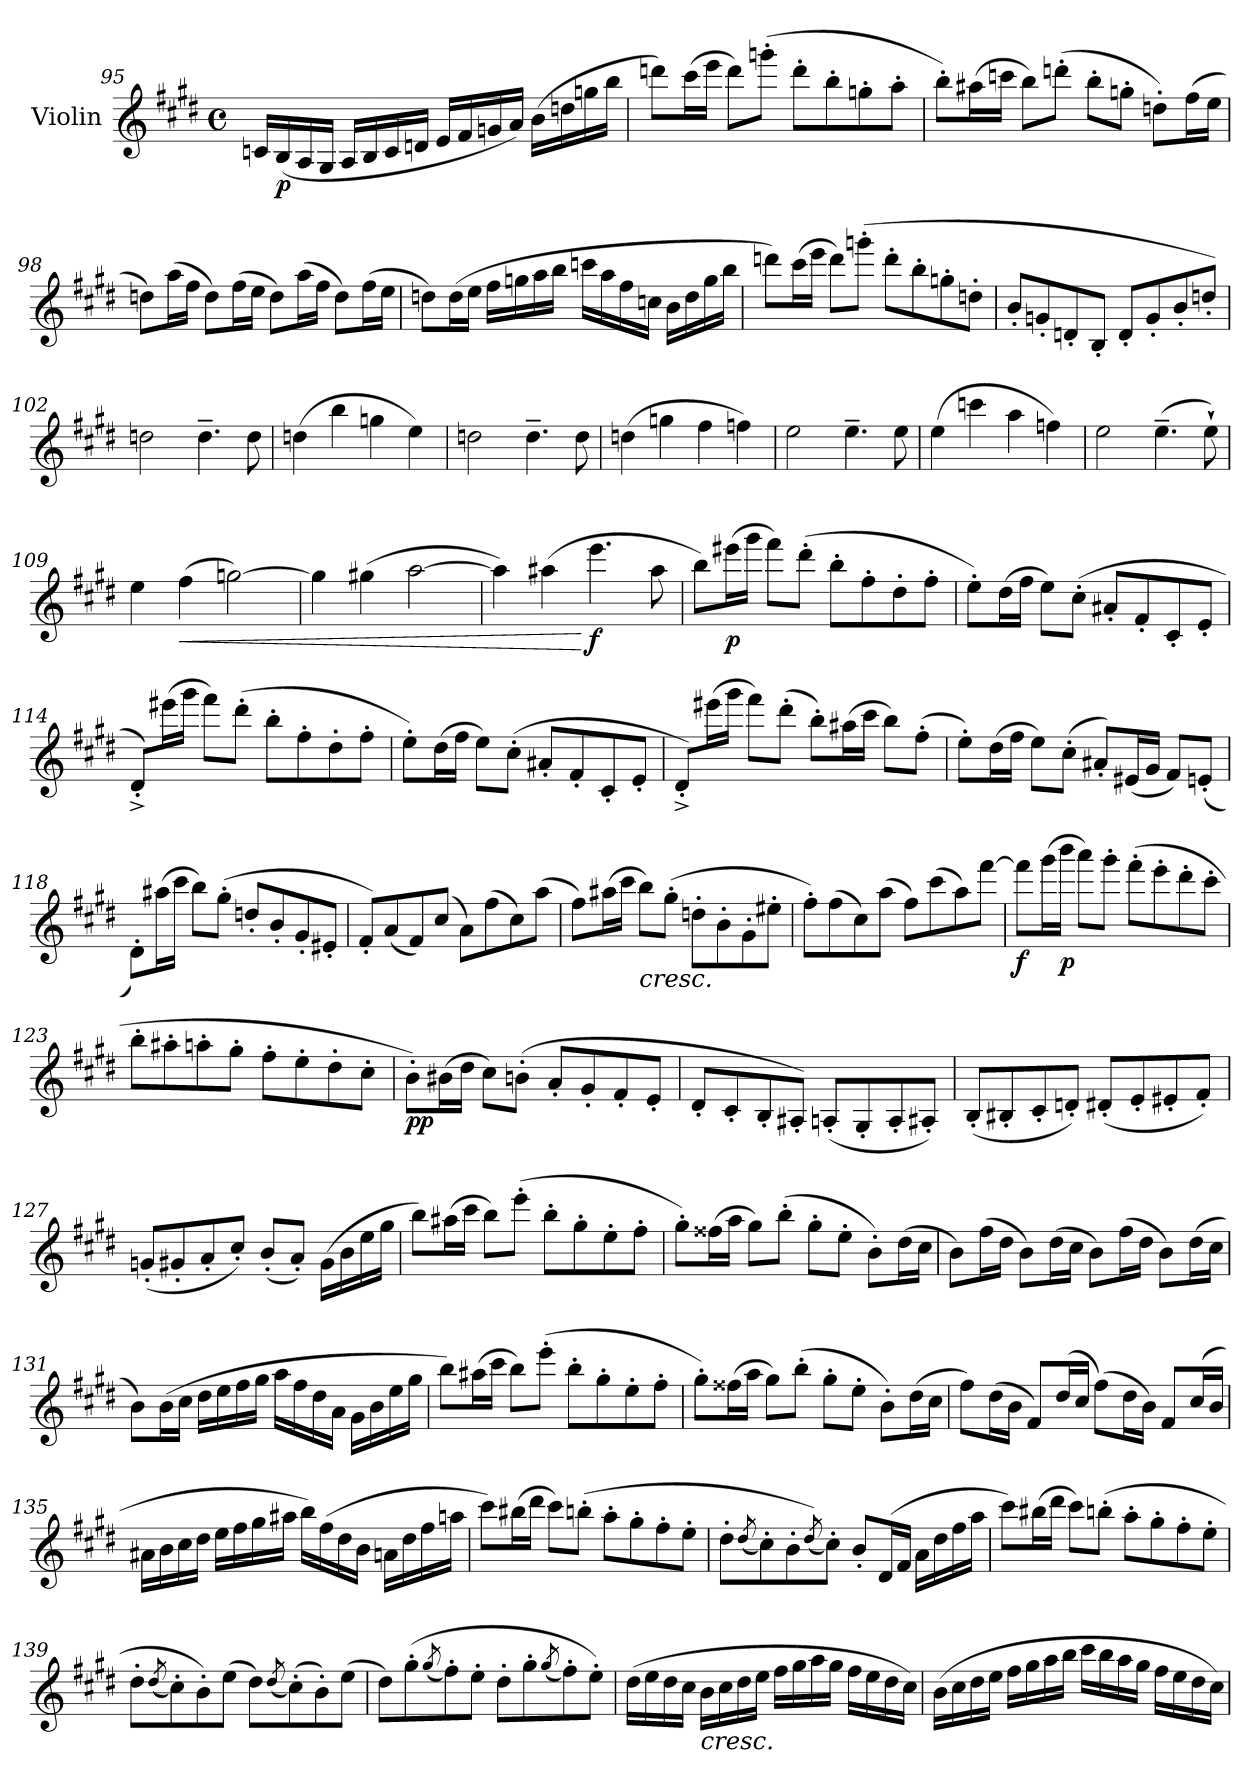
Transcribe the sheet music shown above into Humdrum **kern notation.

**kern	**dynam
*part1	*part1
*staff1	*staff1
*I"Violin	*
*I'Vln.	*
!!LO:LB:g=z
*clefG2	*
*k[f#c#g#d#]	*
*M4/4	*
*met(c)	*
=95	=95
16cn/LL	.
!	!LO:DY:b
(<16B/	p
16A/	.
16G#/JJ	.
16A/LL	.
16B/	.
16c/	.
16dn/JJ	.
16e/LL	.
16f#/	.
16gn/	.
16a/JJ)	.
(>16b\LL	.
16ddn\	.
16ggn\	.
16bb\JJ	.
=96	=96
8dddn\L)	.
(>16ccc#\L	.
16eee\JJ	.
8ddd\L)	.
(>8gggn'\J	.
8ddd'\L	.
8bb'\	.
8ggn'\	.
8aa'\J	.
!!LO:LB:g=z
=97	=97
8bb'\L)	.
(>16aa#X\L	.
16cccn\JJ	.
8bb\L)	.
(>8dddn'\J	.
8bb'\L	.
8ggn'\J	.
8ddn'\L)	.
(>16ff#\L	.
16ee\JJ	.
=98	=98
8ddn\L)	.
(>16aa\L	.
16ff#\JJ	.
8dd\L)	.
(>16ff#\L	.
16ee\JJ	.
8dd\L)	.
(>16aa\L	.
16ff#\JJ	.
8dd\L)	.
(>16ff#\L	.
16ee\JJ	.
=99	=99
8ddn\L)	.
(>16dd\L	.
16ee\JJ	.
16ff#\LL	.
16ggn\	.
16aa\	.
16bb\JJ	.
16cccn\LL	.
16aa\	.
16ff#\	.
16ccn\JJ	.
16b\LL	.
16dd\	.
16gg\	.
16bb\JJ	.
!!LO:LB:g=z
=100	=100
8dddn\L)	.
(>16ccc#\L	.
16eee\JJ	.
8ddd\L)	.
(>8gggn'\J	.
8ddd'\L	.
8bb'\	.
8ggn'\	.
8ddn'\J	.
=101	=101
8b'/L	.
8gn'/	.
8dn'/	.
8B'/J	.
8d'/L	.
8g'/	.
8b'/	.
8ddn'/J)	.
=102	=102
2ddn\	.
4.dd~\	.
8dd\	.
=103	=103
(>4ddn\	.
4bb\	.
4ggn\	.
4ee\)	.
=104	=104
2ddn\	.
4.dd~\	.
8dd\	.
=105	=105
(>4ddn\	.
4ggn\	.
4ff#\	.
4ffn\)	.
!!LO:LB:g=z
=106	=106
2ee\	.
4.ee~\	.
8ee\	.
=107	=107
(>4ee\	.
4cccn\	.
4aa\	.
4ffn\)	.
=108	=108
2ee\	.
(>4.ee~\	.
8ee`\)	.
=109	=109
4ee\	.
!	!LO:HP:b
(>4ff#\	<
[2ggn\)	.
=110	=110
4gg\]	.
(>4gg#X\	.
[2aa\	.
=111	=111
4aa\])	.
(>4aa#X\	.
!	!LO:DY:n=1:b
4.eee\	[ f
8aa#\	.
=112	=112
8bb\L)	.
!	!LO:DY:b
(>16eee#X\L	p
16ggg#\JJ	.
8fff#\L)	.
(>8ddd#'\J	.
8bb'\L	.
8ff#'\	.
8dd#'\	.
8ff#'\J	.
!!LO:PB:g=z
=113	=113
8ee'\L)	.
(>16dd#\L	.
16ff#\JJ	.
8ee\L)	.
(>8cc#'\J	.
8a#X'/L	.
8f#'/	.
8c#'/	.
8e'/J	.
=114	=114
8d#'^/L)	.
(>16eee#X\L	.
16ggg#\JJ	.
8fff#\L)	.
(>8ddd#'\J	.
8bb'\L	.
8ff#'\	.
8dd#'\	.
8ff#'\J	.
=115	=115
8ee'\L)	.
(>16dd#\L	.
16ff#\JJ	.
8ee\L)	.
(>8cc#'\J	.
8a#X'/L	.
8f#'/	.
8c#'/	.
8e'/J	.
=116	=116
8d#'^/L)	.
(>16eee#X\L	.
16ggg#\JJ	.
8fff#\L)	.
(>8ddd#'\J	.
8bb'\L)	.
(>16aa#X\L	.
16ccc#\JJ	.
8bb\L)	.
(>8ff#'\J	.
!!LO:LB:g=z
=117	=117
8ee'\L)	.
(>16dd#\L	.
16ff#\JJ	.
8ee\L)	.
(>8cc#'\J	.
8a#X'/L)	.
(<16e#X/L	.
16g#/JJ	.
8f#/L)	.
(<8en'/J	.
=118	=118
8d#'/L)	.
(>16aa#X\L	.
16ccc#\JJ	.
8bb\L)	.
(>8gg#'\J	.
8ddn'/L	.
8b'/	.
8g#'/	.
8e#X'/J	.
=119	=119
8f#'/L)	.
(<8a/	.
8f#/)	.
(>8cc#/J	.
8a\L)	.
(>8ff#\	.
8cc#\)	.
(>8aa\J	.
=120	=120
8ff#\L)	.
(>16aa#X\L	.
16ccc#\JJ	.
!LO:TX:b:i:t=cresc.	!
8bb\L)	.
(>8gg#'\J	.
8ddn'\L	.
8b'\	.
8g#'\	.
8ee#X'\J	.
!!LO:LB:g=z
=121	=121
8ff#'\L)	.
(>8ff#\	.
8cc#\)	.
(>8aa\J	.
8ff#\L)	.
(>8ccc#\	.
8aa\)	.
[8fff#\J	.
=122	=122
!	!LO:DY:b
8fff#\L]	f
(>16ggg#\L	.
!	!LO:DY:b
16bbb\JJ	p
8aaa\L)	.
8ggg#'\J	.
(>8fff#'\L	.
8eee'\	.
8ddd#'\	.
8ccc#'\J	.
=123	=123
8bb'\L	.
8aa#X'\	.
8aan'\	.
8gg#'\J	.
8ff#'\L	.
8ee'\	.
8dd#'\	.
8cc#'\J	.
=124	=124
!	!LO:DY:b
8b'\L)	pp
(>16b#X\L	.
16dd#\JJ	.
8cc#\L)	.
(>8bn'\J	.
8a'/L	.
8g#'/	.
8f#'/	.
8e'/J	.
!!LO:LB:g=z
=125	=125
8d#'/L	.
8c#'/	.
8B'/	.
8A#X'/J)	.
(<8An'/L	.
8G#'/	.
8A'/	.
8A#X'/J)	.
=126	=126
(<8B'/L	.
8B#X'/	.
8c#'/	.
8dn'/J)	.
(<8d#X'/L	.
8e'/	.
8e#X'/	.
8f#'/J)	.
=127	=127
(<8gn'/L	.
8g#X'/	.
8a'/	.
8cc#'/J)	.
(<8b'/L	.
8a'/J)	.
(>16g#\LL	.
16b\	.
16ee\	.
16gg#\JJ	.
!!LO:LB:g=z
=128	=128
8bb\L)	.
(>16aa#X\L	.
16ccc#\JJ	.
8bb\L)	.
(>8eee'\J	.
8bb'\L	.
8gg#'\	.
8ee'\	.
8ff#'\J	.
=129	=129
8gg#'\L)	.
(>16ff##X\L	.
16aa\JJ	.
8gg#\L)	.
(>8bb'\J	.
8gg#'\L	.
8ee'\J	.
8b'\L)	.
(>16dd#\L	.
16cc#\JJ	.
=130	=130
8b\L)	.
(>16ff#\L	.
16dd#\JJ	.
8b\L)	.
(>16dd#\L	.
16cc#\JJ	.
8b\L)	.
(>16ff#\L	.
16dd#\JJ	.
8b\L)	.
(>16dd#\L	.
16cc#\JJ	.
!!LO:LB:g=z
=131	=131
8b\L)	.
(>16b\L	.
16cc#\JJ	.
16dd#\LL	.
16ee\	.
16ff#\	.
16gg#\JJ	.
16aa\LL	.
16ff#\	.
16dd#\	.
16a\JJ	.
16g#\LL	.
16b\	.
16ee\	.
16gg#\JJ	.
=132	=132
8bb\L)	.
(>16aa#X\L	.
16ccc#\JJ	.
8bb\L)	.
(>8eee'\J	.
8bb'\L	.
8gg#'\	.
8ee'\	.
8ff#'\J	.
=133	=133
8gg#'\L)	.
(>16ff##X\L	.
16aa\JJ	.
8gg#\L)	.
(>8bb'\J	.
8gg#'\L	.
8ee'\J	.
8b'\L)	.
(>16dd#\L	.
16cc#\JJ	.
!!LO:LB:g=z
=134	=134
8ff#\L)	.
(>16dd#\L	.
16b\JJ	.
8f#/L)	.
(<16dd#/L	.
16cc#/JJ	.
(>8ff#\L)	.
16dd#\L	.
16b\JJ)	.
8f#/L	.
(>16cc#/L	.
16b/JJ	.
=135	=135
16a#X\LL	.
16b\	.
16cc#\	.
16dd#\JJ	.
16ee\LL	.
16ff#\	.
16gg#\	.
16aa#X\JJ	.
16bb\LL)	.
(>16ff#\	.
16dd#\	.
16b\JJ	.
16an\LL	.
16dd#\	.
16ff#\	.
16aan\JJ	.
=136	=136
8ccc#\L)	.
(>16bb#X\L	.
16ddd#\JJ	.
8ccc#\L)	.
(>8bbn'\J	.
8aa'\L	.
8gg#'\	.
8ff#'\	.
8ee'\J	.
!!LO:LB:g=z
=137	=137
8dd#'\L	.
(<8qdd#/	.
8cc#'\)	.
8b'\	.
(<8qdd#/)	.
8cc#'\J)	.
8b'/L	.
(>16d#/L	.
16f#/JJ	.
16a\LL	.
16dd#\	.
16ff#\	.
16aa\JJ	.
=138	=138
8ccc#\L)	.
(>16bb#X\L	.
16ddd#\JJ	.
8ccc#\L)	.
(>8bbn'\J	.
8aa'\L	.
8gg#'\	.
8ff#'\	.
8ee'\J	.
=139	=139
8dd#'\L	.
(<8qdd#/	.
8cc#'\)	.
8b'\)	.
(>8ee\J	.
8dd#\L)	.
(<8qdd#/	.
(>8cc#'\)	.
8b'\)	.
(>8ee\J	.
=140	=140
8dd#\L)	.
(>8gg#'\	.
(<8qgg#/	.
8ff#'\)	.
8ee'\J	.
8dd#'\L	.
8gg#'\	.
(<8qgg#/	.
8ff#'\)	.
8ee'\J)	.
!!LO:LB:g=z
=141	=141
(>16dd#\LL	.
16ee\	.
16dd#\	.
16cc#\JJ	.
!LO:TX:b:i:t=cresc.	!
16b\LL	.
16cc#\	.
16dd#\	.
16ee\JJ	.
16ff#\LL	.
16gg#\	.
16aa\	.
16gg#\JJ	.
16ff#\LL	.
16ee\	.
16dd#\	.
16cc#\JJ)	.
=142	=142
(>16b\LL	.
16cc#\	.
16dd#\	.
16ee\JJ	.
16ff#\LL	.
16gg#\	.
16aa\	.
16bb\JJ	.
16ccc#\LL	.
16bb\	.
16aa\	.
16gg#\JJ	.
16ff#\LL	.
16ee\	.
16dd#\	.
16cc#\JJ)	.
=	=
*-	*-
